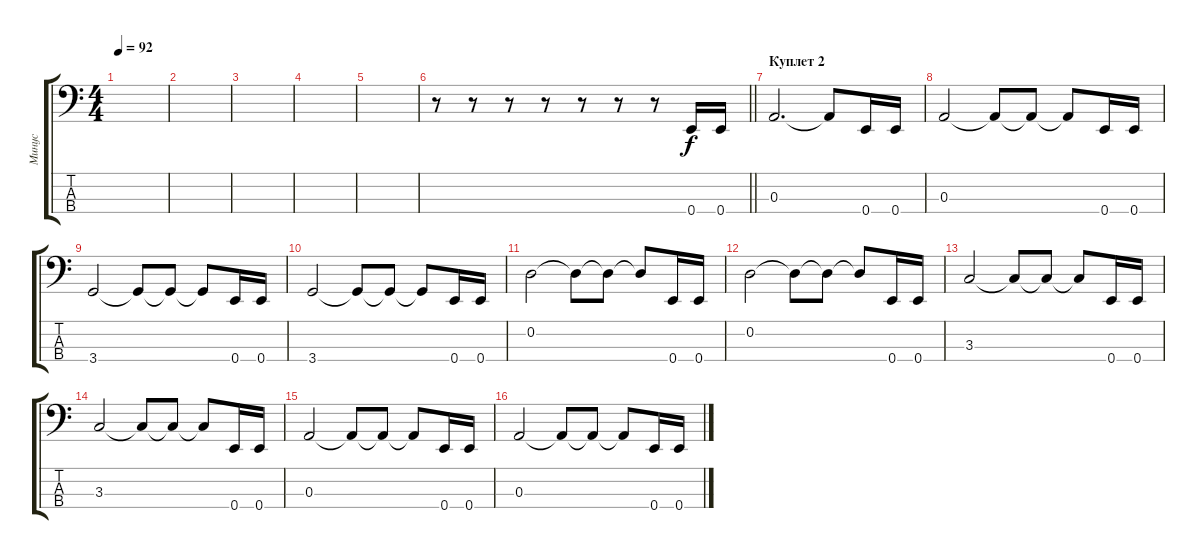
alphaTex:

\track ("Минус" "Минус") {instrument synthbass2}
\staff {score tabs}
\tuning (G2 D2 A1 E1) {hide}
\ts (4 4)
\tempo 92
\clef f4
\ks c
|
|
|
|
|
\barLineRight lightlight
r.8 r.8 r.8 r.8 r.8 r.8 r.8 0.4.16 0.4.16 |
\section ("" "Куплет 2")
0.3.2{d} 0.3{t}.8 0.4.16 0.4.16 |
0.3.2 0.3{t}.8 0.3{t}.8 0.3{t}.8 0.4.16 0.4.16 |
3.4.2 3.4{t}.8 3.4{t}.8 3.4{t}.8 0.4.16 0.4.16 |
3.4.2 3.4{t}.8 3.4{t}.8 3.4{t}.8 0.4.16 0.4.16 |
0.2.2 0.2{t}.8 0.2{t}.8 0.2{t}.8 0.4.16 0.4.16 |
0.2.2 0.2{t}.8 0.2{t}.8 0.2{t}.8 0.4.16 0.4.16 |
3.3.2 3.3{t}.8 3.3{t}.8 3.3{t}.8 0.4.16 0.4.16 |
3.3.2 3.3{t}.8 3.3{t}.8 3.3{t}.8 0.4.16 0.4.16 |
0.3.2 0.3{t}.8 0.3{t}.8 0.3{t}.8 0.4.16 0.4.16 |
0.3.2 0.3{t}.8 0.3{t}.8 0.3{t}.8 0.4.16 0.4.16
